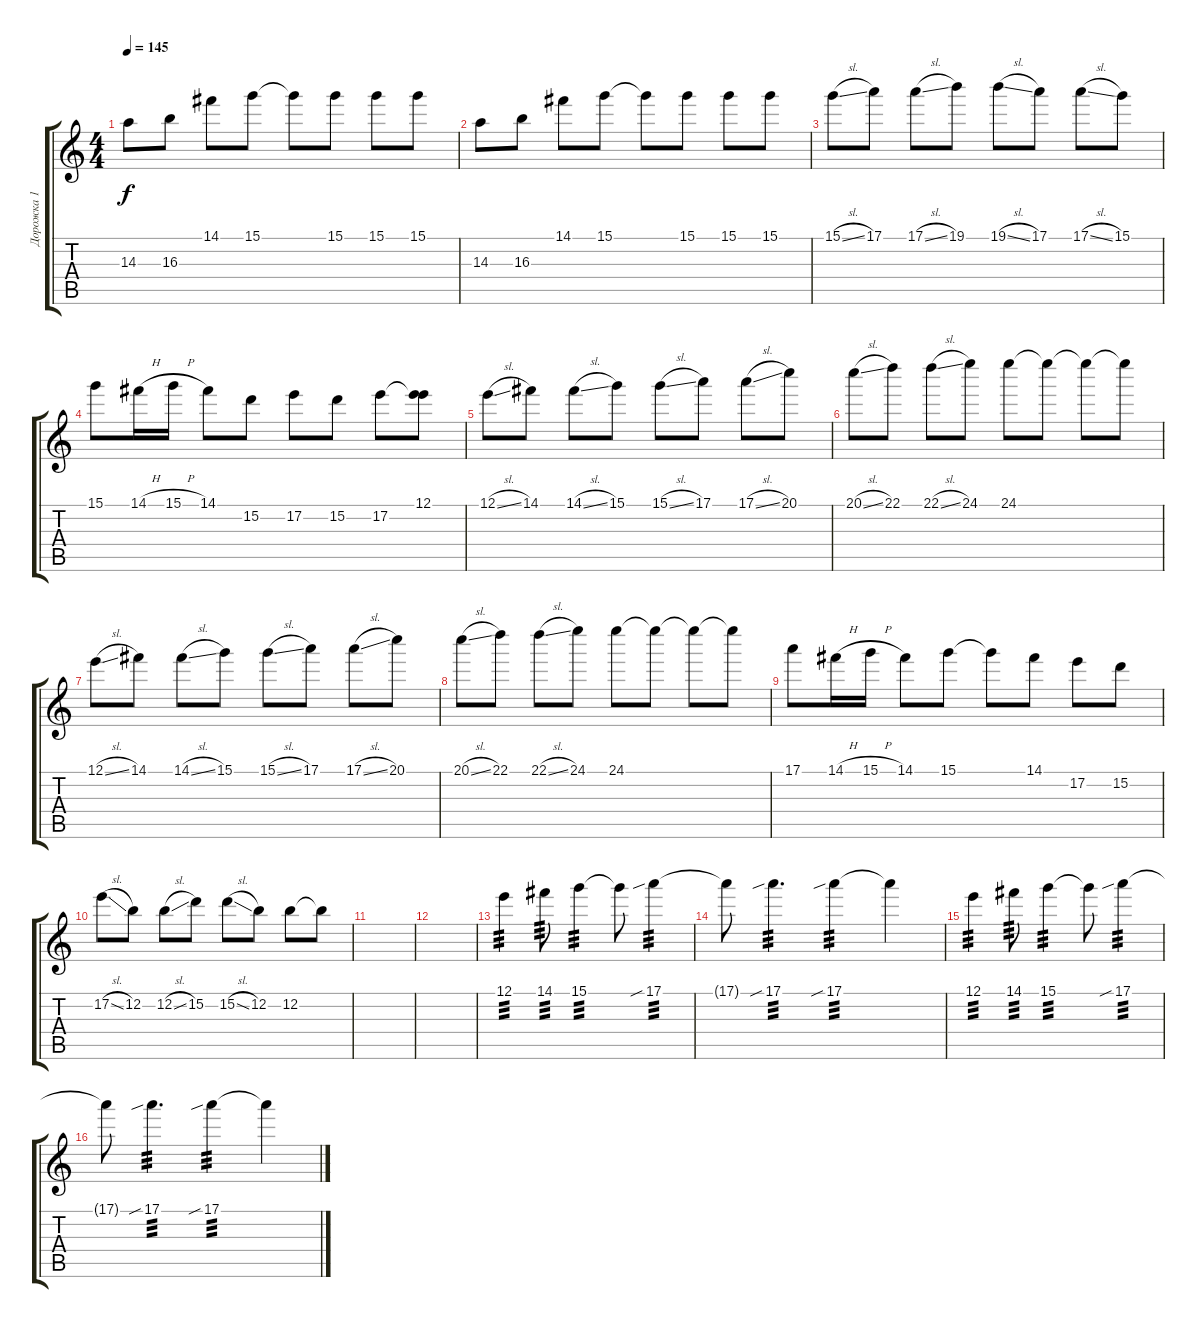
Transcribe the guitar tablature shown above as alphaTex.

\track ("Дорожка 1" "Дорожка 1") {instrument overdrivenguitar}
\staff {score tabs}
\tuning (E4 B3 G3 D3 A2 E2) {hide}
\ts (4 4)
\tempo 145
\clef g2
\ks c
14.3.8{dy f} 16.3.8 14.1.8 15.1.8 15.1{t}.8 15.1.8 15.1.8 15.1.8 |
14.3.8 16.3.8 14.1.8 15.1.8 15.1{t}.8 15.1.8 15.1.8 15.1.8 |
15.1{sl}.8 17.1.8 17.1{sl}.8 19.1.8 19.1{sl}.8 17.1.8 17.1{sl}.8 15.1.8 |
15.1.8 14.1{h}.16 15.1{h}.16 14.1.8 15.2.8 17.2.8 15.2.8 17.2.8 (12.1 17.2{t}).8 |
12.1{sl}.8 14.1.8 14.1{sl}.8 15.1.8 15.1{sl}.8 17.1.8 17.1{sl}.8 20.1.8 |
20.1{sl}.8 22.1.8 22.1{sl}.8 24.1.8 24.1.8 24.1{t}.8 24.1{t}.8 24.1{t}.8 |
12.1{sl}.8 14.1.8 14.1{sl}.8 15.1.8 15.1{sl}.8 17.1.8 17.1{sl}.8 20.1.8 |
20.1{sl}.8 22.1.8 22.1{sl}.8 24.1.8 24.1.8 24.1{t}.8 24.1{t}.8 24.1{t}.8 |
17.1.8 14.1{h}.16 15.1{h}.16 14.1.8 15.1.8 15.1{t}.8 14.1.8 17.2.8 15.2.8 |
17.2{sl}.8 12.2.8 12.2{sl}.8 15.2.8 15.2{sl}.8 12.2.8 12.2.8 12.2{t}.8 |
|
|
12.1.4{tp 3} 14.1.8{tp 3} 15.1.4{tp 3} 15.1{t}.8 17.1{sib}.4{tp 3} |
17.1{t}.8 17.1{sib}.4{d tp 3} 17.1{sib}.4{tp 3} 17.1{t}.4 |
12.1.4{tp 3} 14.1.8{tp 3} 15.1.4{tp 3} 15.1{t}.8 17.1{sib}.4{tp 3} |
17.1{t}.8 17.1{sib}.4{d tp 3} 17.1{sib}.4{tp 3} 17.1{t}.4
